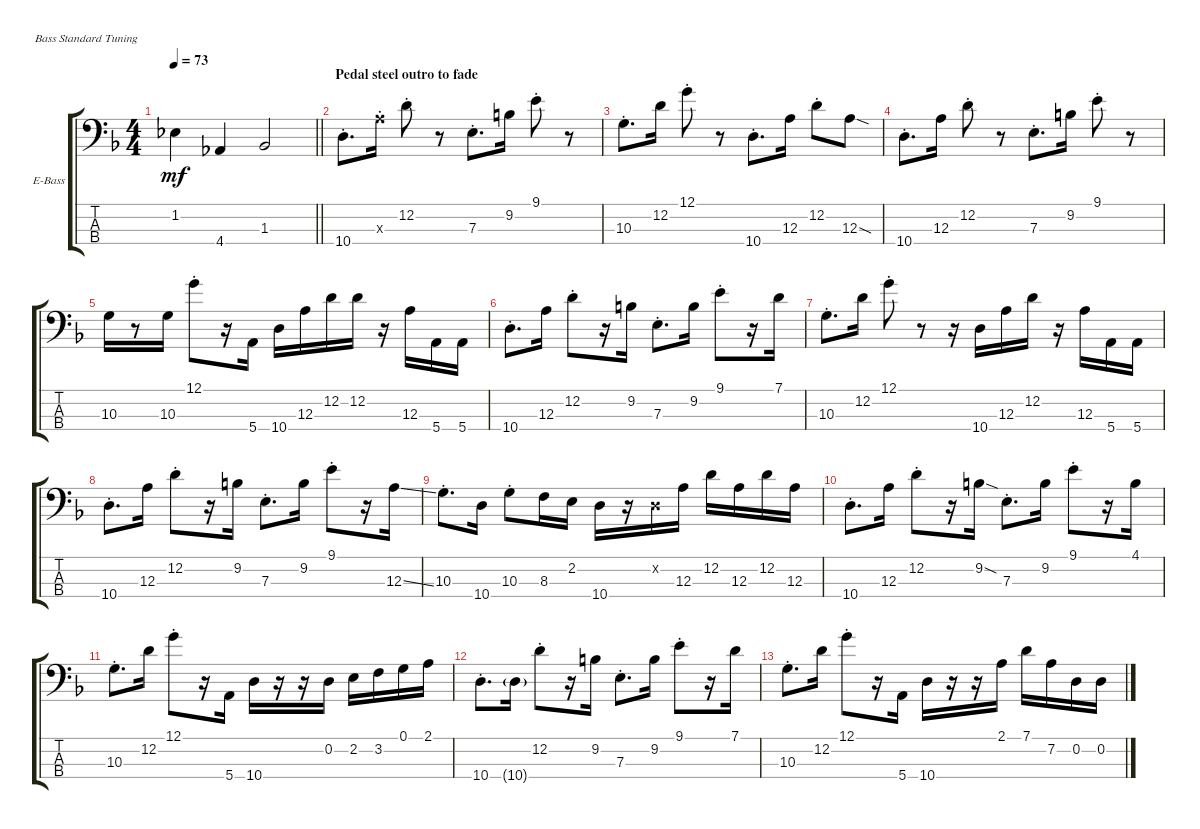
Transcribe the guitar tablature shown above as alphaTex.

\bracketExtendMode groupsimilarinstruments
\firstSystemTrackNameOrientation horizontal
\otherSystemsTrackNameOrientation horizontal
\track ("Electric Bass" "E-Bass") {instrument electricbassfinger}
\staff {score tabs}
\tuning (G2 D2 A1 E1)
\ts (4 4)
\tempo 73
\clef f4
\barLineRight lightlight
\ks dminor
1.2.4{dy mf} 4.4.4 1.3.2 |
\section ("" "Pedal steel outro to fade")
10.4{st}.8{d} 12.3{st x}.16 12.2{st}.8 r.8 7.3{st}.8{d} 9.2.16 9.1{st}.8 r.8 |
\scale
0.480008 10.3{st}.8{d} 12.2.16 12.1{st}.8 r.8 10.4{st}.8{d} 12.3.16 12.2{st}.8 12.3{sod}.8 |
\scale
0.520081 10.4{st}.8{d} 12.3.16 12.2{st}.8 r.8 7.3{st}.8{d} 9.2.16 9.1{st}.8 r.8 |
\scale
0.484341 10.3.16 r.8 10.3.16 12.1{st}.8 r.16 5.4.16 10.4.16 12.3.16 12.2.16 12.2.16 r.16 12.3.16 5.4.16 5.4.16 |
\scale
0.514686 10.4{st}.8{d} 12.3.16 12.2{st}.8 r.16 9.2.16 7.3{st}.8{d} 9.2.16 9.1{st}.8 r.16 7.1.16 |
10.3{st}.8{d} 12.2.16 12.1{st}.8 r.8 r.16 10.4.16 12.3.16 12.2.16 r.16 12.3.16 5.4.16 5.4.16 |
10.4{st}.8{d} 12.3.16 12.2{st}.8 r.16 9.2.16 7.3{st}.8{d} 9.2.16 9.1{st}.8 r.16 12.3{ss}.16 |
10.3{st}.8{d} 10.4.16 10.3{st}.8 8.3.16 2.2.16 10.4.16 r.16 0.2{x}.16 12.3.16 12.2.16 12.3.16 12.2.16 12.3.16 |
10.4{st}.8{d} 12.3.16 12.2{st}.8 r.16 9.2{sod}.16 7.3{st}.8{d} 9.2.16 9.1{st}.8 r.16 4.1.16 |
10.3{st}.8{d} 12.2.16 12.1{st}.8 r.16 5.4.16 10.4.16 r.16 r.16 0.2.16 2.2.16 3.2.16 0.1.16 2.1.16 |
10.4{st}.8{d} 10.4{g}.16 12.2{st}.8 r.16 9.2.16 7.3{st}.8{d} 9.2.16 9.1{st}.8 r.16 7.1.16 |
10.3{st}.8{d} 12.2.16 12.1{st}.8 r.16 5.4.16 10.4.16 r.16 r.16 2.1.16 7.1.16 7.2.16 0.2.16 0.2.16
